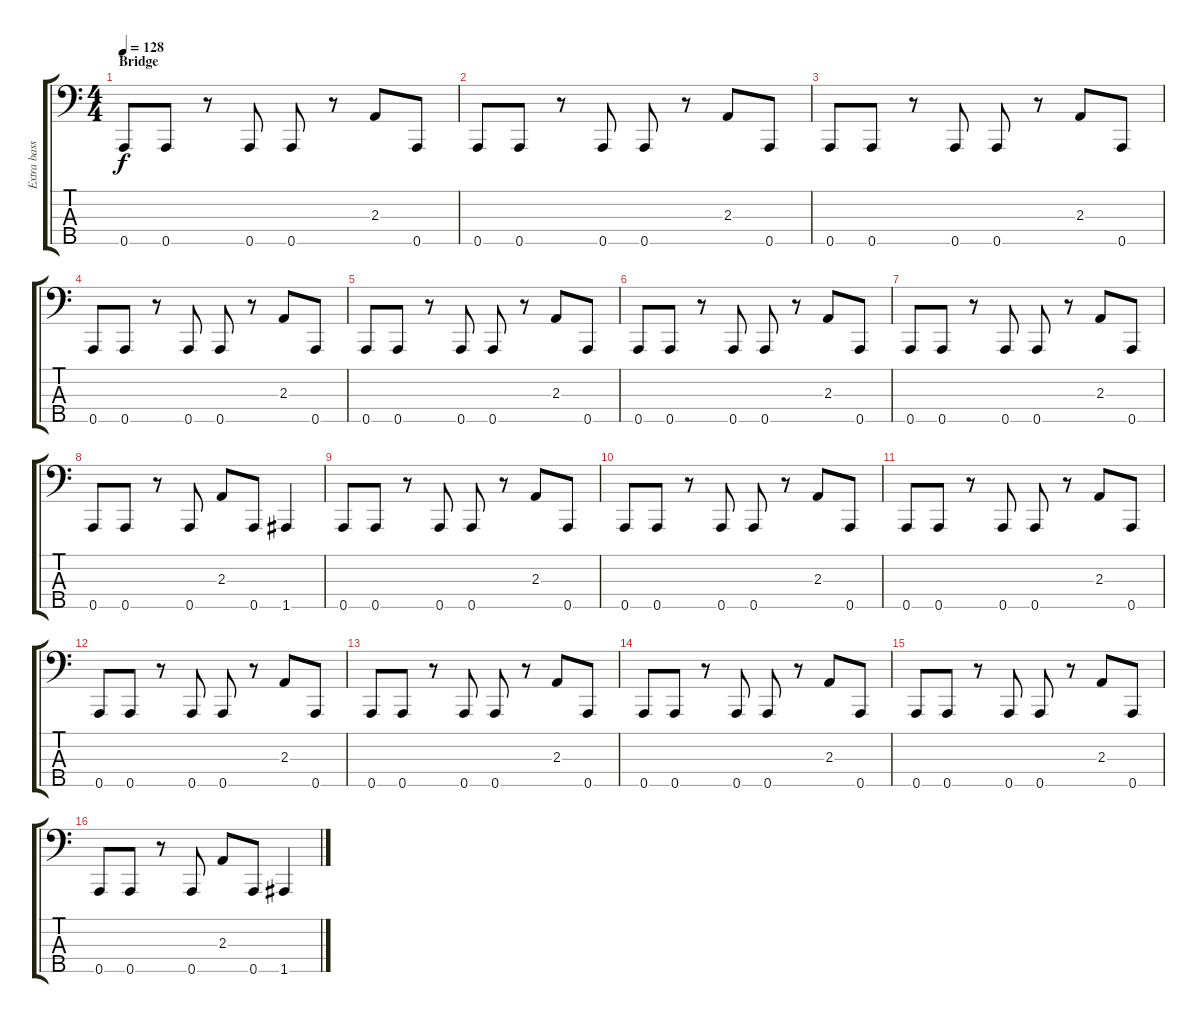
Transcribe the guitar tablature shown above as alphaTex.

\track ("Extra bass" "Extra bass") {instrument electricbassfinger}
\staff {score tabs}
\tuning (F2 C2 G1 D1 A0) {hide}
\ts (4 4)
\section ("" "Bridge")
\tempo 128
\clef f4
\ks c
0.5.8{dy f instrument slapbass1} 0.5.8 r.8 0.5.8 0.5.8 r.8 2.3.8 0.5.8 |
0.5.8{instrument slapbass1} 0.5.8 r.8 0.5.8 0.5.8 r.8 2.3.8 0.5.8 |
0.5.8{instrument slapbass1} 0.5.8 r.8 0.5.8 0.5.8 r.8 2.3.8 0.5.8 |
0.5.8{instrument slapbass1} 0.5.8 r.8 0.5.8 0.5.8 r.8 2.3.8 0.5.8 |
0.5.8{instrument slapbass1} 0.5.8 r.8 0.5.8 0.5.8 r.8 2.3.8 0.5.8 |
0.5.8{instrument slapbass1} 0.5.8 r.8 0.5.8 0.5.8 r.8 2.3.8 0.5.8 |
0.5.8{instrument slapbass1} 0.5.8 r.8 0.5.8 0.5.8 r.8 2.3.8 0.5.8 |
0.5.8{instrument slapbass1} 0.5.8 r.8 0.5.8 2.3.8 0.5.8 1.5.4 |
0.5.8{instrument slapbass1} 0.5.8 r.8 0.5.8 0.5.8 r.8 2.3.8 0.5.8 |
0.5.8{instrument slapbass1} 0.5.8 r.8 0.5.8 0.5.8 r.8 2.3.8 0.5.8 |
0.5.8{instrument slapbass1} 0.5.8 r.8 0.5.8 0.5.8 r.8 2.3.8 0.5.8 |
0.5.8{instrument slapbass1} 0.5.8 r.8 0.5.8 0.5.8 r.8 2.3.8 0.5.8 |
0.5.8{instrument slapbass1} 0.5.8 r.8 0.5.8 0.5.8 r.8 2.3.8 0.5.8 |
0.5.8{instrument slapbass1} 0.5.8 r.8 0.5.8 0.5.8 r.8 2.3.8 0.5.8 |
0.5.8{instrument slapbass1} 0.5.8 r.8 0.5.8 0.5.8 r.8 2.3.8 0.5.8 |
0.5.8{instrument slapbass1} 0.5.8 r.8 0.5.8 2.3.8 0.5.8 1.5.4
